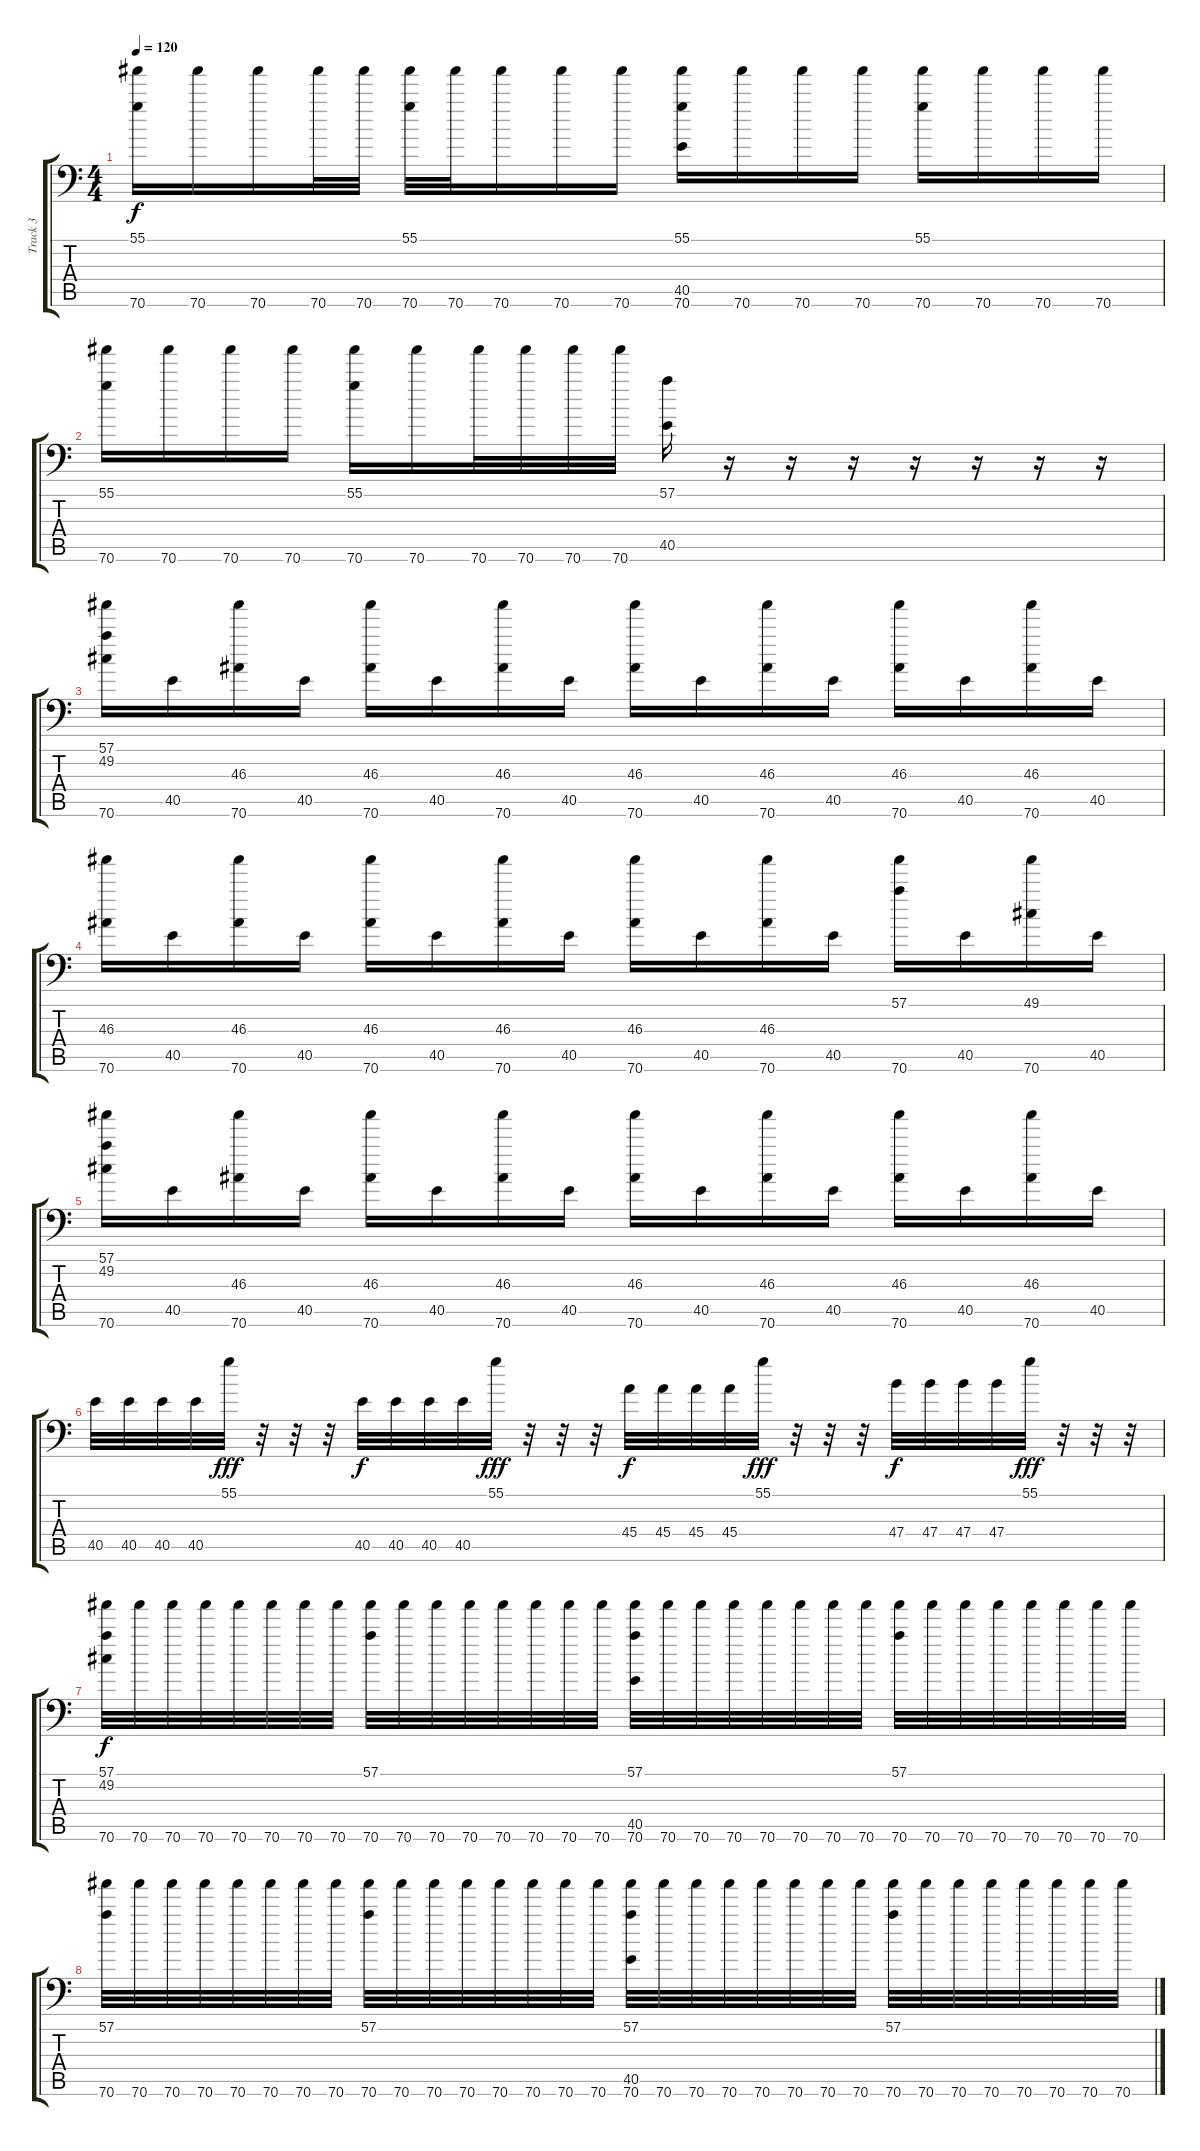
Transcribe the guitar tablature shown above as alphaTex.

\track ("Track 3" "Track 3") {instrument acousticgrandpiano}
\staff {score tabs}
\tuning (C-1 C-1 C-1 C-1 C-1 C-1) {hide}
\ts (4 4)
\tempo 120
\clef f4
\ks c
(55.1 70.6).16{dy f} 70.6.16 70.6.16 70.6.32 70.6.32 (55.1 70.6).32 70.6.32 70.6.16 70.6.16 70.6.16 (55.1 40.5 70.6).16 70.6.16 70.6.16 70.6.16 (55.1 70.6).16 70.6.16 70.6.16 70.6.16 |
(55.1 70.6).16 70.6.16 70.6.16 70.6.16 (55.1 70.6).16 70.6.16 70.6.32 70.6.32 70.6.32 70.6.32 (57.1 40.5).16 r.16 r.16 r.16 r.16 r.16 r.16 r.16 |
(57.1 49.2 70.6).16 40.5.16 (46.3 70.6).16 40.5.16 (46.3 70.6).16 40.5.16 (46.3 70.6).16 40.5.16 (46.3 70.6).16 40.5.16 (46.3 70.6).16 40.5.16 (46.3 70.6).16 40.5.16 (46.3 70.6).16 40.5.16 |
(46.3 70.6).16 40.5.16 (46.3 70.6).16 40.5.16 (46.3 70.6).16 40.5.16 (46.3 70.6).16 40.5.16 (46.3 70.6).16 40.5.16 (46.3 70.6).16 40.5.16 (57.1 70.6).16 40.5.16 (49.1 70.6).16 40.5.16 |
(57.1 49.2 70.6).16 40.5.16 (46.3 70.6).16 40.5.16 (46.3 70.6).16 40.5.16 (46.3 70.6).16 40.5.16 (46.3 70.6).16 40.5.16 (46.3 70.6).16 40.5.16 (46.3 70.6).16 40.5.16 (46.3 70.6).16 40.5.16 |
40.5.32 40.5.32 40.5.32 40.5.32 55.1.32{dy fff} r.32 r.32 r.32 40.5.32{dy f} 40.5.32 40.5.32 40.5.32 55.1.32{dy fff} r.32 r.32 r.32 45.4.32{dy f} 45.4.32 45.4.32 45.4.32 55.1.32{dy fff} r.32 r.32 r.32 47.4.32{dy f} 47.4.32 47.4.32 47.4.32 55.1.32{dy fff} r.32 r.32 r.32 |
(57.1 49.2 70.6).32{dy f} 70.6.32 70.6.32 70.6.32 70.6.32 70.6.32 70.6.32 70.6.32 (57.1 70.6).32 70.6.32 70.6.32 70.6.32 70.6.32 70.6.32 70.6.32 70.6.32 (57.1 40.5 70.6).32 70.6.32 70.6.32 70.6.32 70.6.32 70.6.32 70.6.32 70.6.32 (57.1 70.6).32 70.6.32 70.6.32 70.6.32 70.6.32 70.6.32 70.6.32 70.6.32 |
(57.1 70.6).32 70.6.32 70.6.32 70.6.32 70.6.32 70.6.32 70.6.32 70.6.32 (57.1 70.6).32 70.6.32 70.6.32 70.6.32 70.6.32 70.6.32 70.6.32 70.6.32 (57.1 40.5 70.6).32 70.6.32 70.6.32 70.6.32 70.6.32 70.6.32 70.6.32 70.6.32 (57.1 70.6).32 70.6.32 70.6.32 70.6.32 70.6.32 70.6.32 70.6.32 70.6.32
